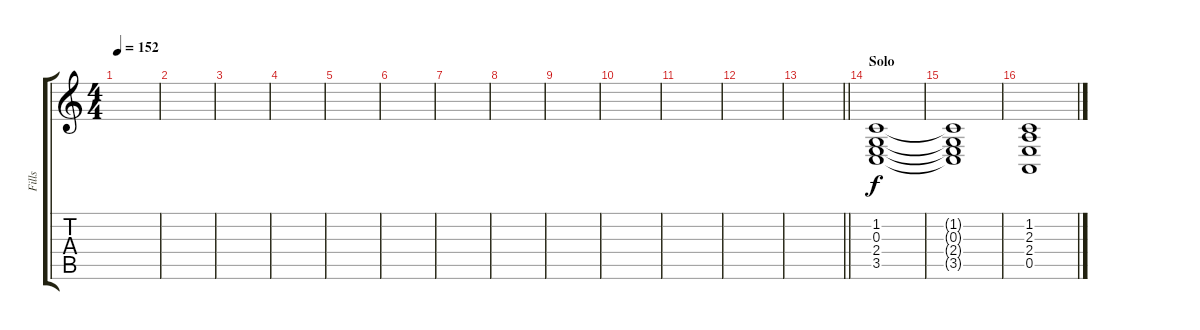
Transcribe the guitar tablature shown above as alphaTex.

\track ("Fills" "Fills") {instrument synthstrings1}
\staff {score tabs}
\tuning (E4 B3 G3 D3 A2 E2) {hide}
\ts (4 4)
\tempo 152
\clef g2
\ks c
|
|
|
|
|
|
|
|
|
|
|
|
\barLineRight lightlight
|
\section ("" "Solo")
(1.2 0.3 2.4 3.5).1 |
(1.2{t} 0.3{t} 2.4{t} 3.5{t}).1 |
(1.2 2.3 2.4 0.5).1
